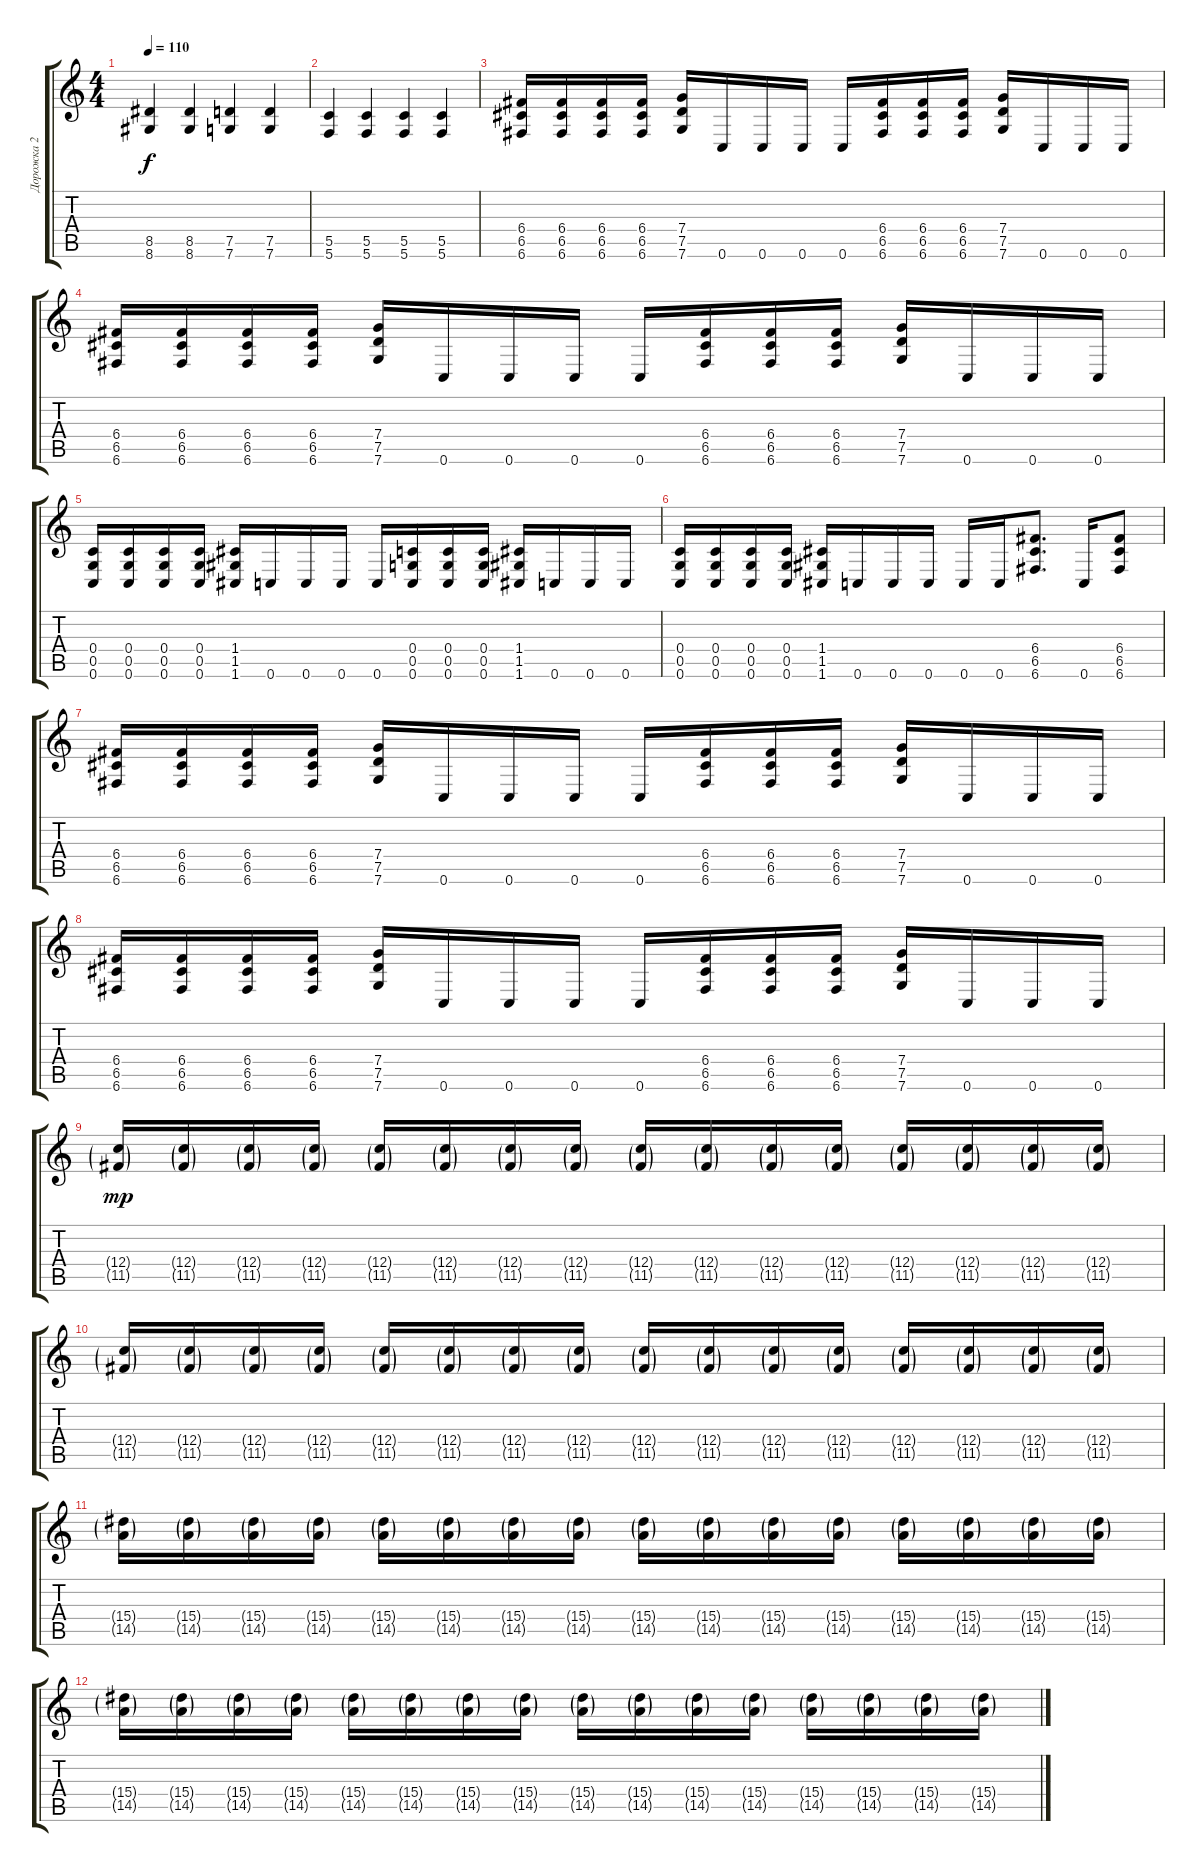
\track ("Дорожка 2" "Дорожка 2") {instrument distortionguitar}
\staff {score tabs}
\tuning (D4 A3 F3 C3 G2 C2) {hide}
\ts (4 4)
\tempo 110
\clef g2
\ks c
(8.5 8.6).4{dy f} (8.5 8.6).4 (7.5 7.6).4 (7.5 7.6).4 |
(5.5 5.6).4 (5.5 5.6).4 (5.5 5.6).4 (5.5 5.6).4 |
(6.4 6.5 6.6).16 (6.4 6.5 6.6).16 (6.4 6.5 6.6).16 (6.4 6.5 6.6).16 (7.4 7.5 7.6).16 0.6.16 0.6.16 0.6.16 0.6.16 (6.4 6.5 6.6).16 (6.4 6.5 6.6).16 (6.4 6.5 6.6).16 (7.4 7.5 7.6).16 0.6.16 0.6.16 0.6.16 |
(6.4 6.5 6.6).16 (6.4 6.5 6.6).16 (6.4 6.5 6.6).16 (6.4 6.5 6.6).16 (7.4 7.5 7.6).16 0.6.16 0.6.16 0.6.16 0.6.16 (6.4 6.5 6.6).16 (6.4 6.5 6.6).16 (6.4 6.5 6.6).16 (7.4 7.5 7.6).16 0.6.16 0.6.16 0.6.16 |
(0.4 0.5 0.6).16 (0.4 0.5 0.6).16 (0.4 0.5 0.6).16 (0.4 0.5 0.6).16 (1.4 1.5 1.6).16 0.6.16 0.6.16 0.6.16 0.6.16 (0.4 0.5 0.6).16 (0.4 0.5 0.6).16 (0.4 0.5 0.6).16 (1.4 1.5 1.6).16 0.6.16 0.6.16 0.6.16 |
(0.4 0.5 0.6).16 (0.4 0.5 0.6).16 (0.4 0.5 0.6).16 (0.4 0.5 0.6).16 (1.4 1.5 1.6).16 0.6.16 0.6.16 0.6.16 0.6.16 0.6.16 (6.4 6.5 6.6).8{d} 0.6.16 (6.4 6.5 6.6).8 |
(6.4 6.5 6.6).16 (6.4 6.5 6.6).16 (6.4 6.5 6.6).16 (6.4 6.5 6.6).16 (7.4 7.5 7.6).16 0.6.16 0.6.16 0.6.16 0.6.16 (6.4 6.5 6.6).16 (6.4 6.5 6.6).16 (6.4 6.5 6.6).16 (7.4 7.5 7.6).16 0.6.16 0.6.16 0.6.16 |
(6.4 6.5 6.6).16 (6.4 6.5 6.6).16 (6.4 6.5 6.6).16 (6.4 6.5 6.6).16 (7.4 7.5 7.6).16 0.6.16 0.6.16 0.6.16 0.6.16 (6.4 6.5 6.6).16 (6.4 6.5 6.6).16 (6.4 6.5 6.6).16 (7.4 7.5 7.6).16 0.6.16 0.6.16 0.6.16 |
(12.4{g} 11.5{g}).16{dy mp} (12.4{g} 11.5{g}).16 (12.4{g} 11.5{g}).16 (12.4{g} 11.5{g}).16 (12.4{g} 11.5{g}).16 (12.4{g} 11.5{g}).16 (12.4{g} 11.5{g}).16 (12.4{g} 11.5{g}).16 (12.4{g} 11.5{g}).16 (12.4{g} 11.5{g}).16 (12.4{g} 11.5{g}).16 (12.4{g} 11.5{g}).16 (12.4{g} 11.5{g}).16 (12.4{g} 11.5{g}).16 (12.4{g} 11.5{g}).16 (12.4{g} 11.5{g}).16 |
(12.4{g} 11.5{g}).16 (12.4{g} 11.5{g}).16 (12.4{g} 11.5{g}).16 (12.4{g} 11.5{g}).16 (12.4{g} 11.5{g}).16 (12.4{g} 11.5{g}).16 (12.4{g} 11.5{g}).16 (12.4{g} 11.5{g}).16 (12.4{g} 11.5{g}).16 (12.4{g} 11.5{g}).16 (12.4{g} 11.5{g}).16 (12.4{g} 11.5{g}).16 (12.4{g} 11.5{g}).16 (12.4{g} 11.5{g}).16 (12.4{g} 11.5{g}).16 (12.4{g} 11.5{g}).16 |
(15.4{g} 14.5{g}).16 (15.4{g} 14.5{g}).16 (15.4{g} 14.5{g}).16 (15.4{g} 14.5{g}).16 (15.4{g} 14.5{g}).16 (15.4{g} 14.5{g}).16 (15.4{g} 14.5{g}).16 (15.4{g} 14.5{g}).16 (15.4{g} 14.5{g}).16 (15.4{g} 14.5{g}).16 (15.4{g} 14.5{g}).16 (15.4{g} 14.5{g}).16 (15.4{g} 14.5{g}).16 (15.4{g} 14.5{g}).16 (15.4{g} 14.5{g}).16 (15.4{g} 14.5{g}).16 |
(15.4{g} 14.5{g}).16 (15.4{g} 14.5{g}).16 (15.4{g} 14.5{g}).16 (15.4{g} 14.5{g}).16 (15.4{g} 14.5{g}).16 (15.4{g} 14.5{g}).16 (15.4{g} 14.5{g}).16 (15.4{g} 14.5{g}).16 (15.4{g} 14.5{g}).16 (15.4{g} 14.5{g}).16 (15.4{g} 14.5{g}).16 (15.4{g} 14.5{g}).16 (15.4{g} 14.5{g}).16 (15.4{g} 14.5{g}).16 (15.4{g} 14.5{g}).16 (15.4{g} 14.5{g}).16
